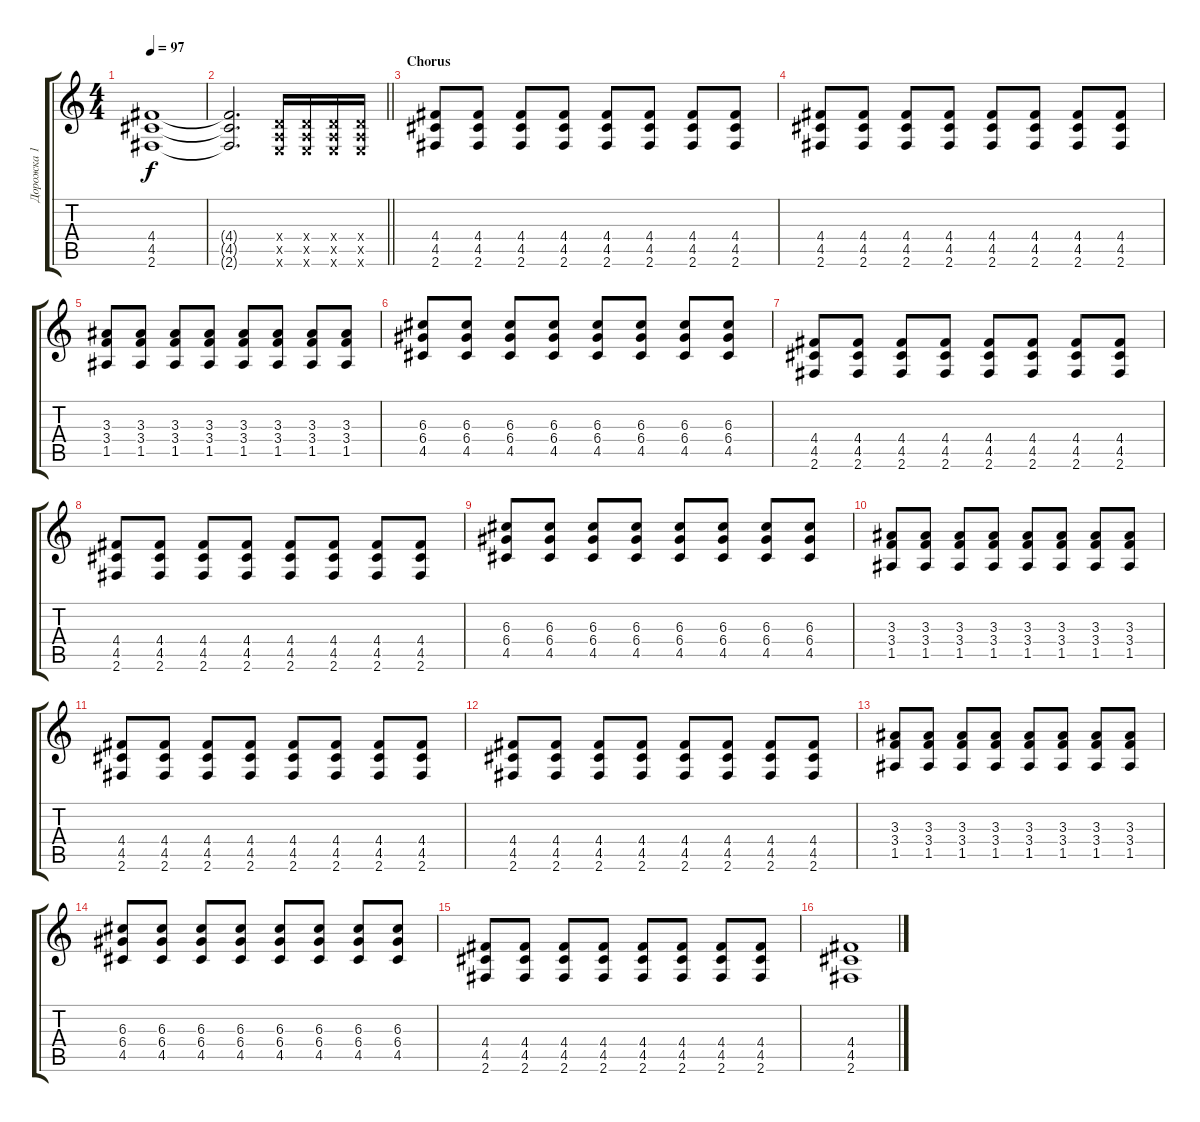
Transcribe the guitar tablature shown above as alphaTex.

\track ("Дорожка 1" "Дорожка 1") {instrument distortionguitar}
\staff {score tabs}
\tuning (E4 B3 G3 D3 A2 E2) {hide}
\ts (4 4)
\tempo 97
\clef g2
\ks c
(4.4 4.5 2.6).1{dy f} |
\barLineRight lightlight
(4.4{t} 4.5{t} 2.6{t}).2{d} (0.4{x} 0.5{x} 0.6{x}).16 (0.4{x} 0.5{x} 0.6{x}).16 (0.4{x} 0.5{x} 0.6{x}).16 (0.4{x} 0.5{x} 0.6{x}).16 |
\section ("" "Chorus")
(4.4 4.5 2.6).8 (4.4 4.5 2.6).8 (4.4 4.5 2.6).8 (4.4 4.5 2.6).8 (4.4 4.5 2.6).8 (4.4 4.5 2.6).8 (4.4 4.5 2.6).8 (4.4 4.5 2.6).8 |
(4.4 4.5 2.6).8 (4.4 4.5 2.6).8 (4.4 4.5 2.6).8 (4.4 4.5 2.6).8 (4.4 4.5 2.6).8 (4.4 4.5 2.6).8 (4.4 4.5 2.6).8 (4.4 4.5 2.6).8 |
(3.3 3.4 1.5).8 (3.3 3.4 1.5).8 (3.3 3.4 1.5).8 (3.3 3.4 1.5).8 (3.3 3.4 1.5).8 (3.3 3.4 1.5).8 (3.3 3.4 1.5).8 (3.3 3.4 1.5).8 |
(6.3 6.4 4.5).8 (6.3 6.4 4.5).8 (6.3 6.4 4.5).8 (6.3 6.4 4.5).8 (6.3 6.4 4.5).8 (6.3 6.4 4.5).8 (6.3 6.4 4.5).8 (6.3 6.4 4.5).8 |
(4.4 4.5 2.6).8 (4.4 4.5 2.6).8 (4.4 4.5 2.6).8 (4.4 4.5 2.6).8 (4.4 4.5 2.6).8 (4.4 4.5 2.6).8 (4.4 4.5 2.6).8 (4.4 4.5 2.6).8 |
(4.4 4.5 2.6).8 (4.4 4.5 2.6).8 (4.4 4.5 2.6).8 (4.4 4.5 2.6).8 (4.4 4.5 2.6).8 (4.4 4.5 2.6).8 (4.4 4.5 2.6).8 (4.4 4.5 2.6).8 |
(6.3 6.4 4.5).8 (6.3 6.4 4.5).8 (6.3 6.4 4.5).8 (6.3 6.4 4.5).8 (6.3 6.4 4.5).8 (6.3 6.4 4.5).8 (6.3 6.4 4.5).8 (6.3 6.4 4.5).8 |
(3.3 3.4 1.5).8 (3.3 3.4 1.5).8 (3.3 3.4 1.5).8 (3.3 3.4 1.5).8 (3.3 3.4 1.5).8 (3.3 3.4 1.5).8 (3.3 3.4 1.5).8 (3.3 3.4 1.5).8 |
(4.4 4.5 2.6).8 (4.4 4.5 2.6).8 (4.4 4.5 2.6).8 (4.4 4.5 2.6).8 (4.4 4.5 2.6).8 (4.4 4.5 2.6).8 (4.4 4.5 2.6).8 (4.4 4.5 2.6).8 |
(4.4 4.5 2.6).8 (4.4 4.5 2.6).8 (4.4 4.5 2.6).8 (4.4 4.5 2.6).8 (4.4 4.5 2.6).8 (4.4 4.5 2.6).8 (4.4 4.5 2.6).8 (4.4 4.5 2.6).8 |
(3.3 3.4 1.5).8 (3.3 3.4 1.5).8 (3.3 3.4 1.5).8 (3.3 3.4 1.5).8 (3.3 3.4 1.5).8 (3.3 3.4 1.5).8 (3.3 3.4 1.5).8 (3.3 3.4 1.5).8 |
(6.3 6.4 4.5).8 (6.3 6.4 4.5).8 (6.3 6.4 4.5).8 (6.3 6.4 4.5).8 (6.3 6.4 4.5).8 (6.3 6.4 4.5).8 (6.3 6.4 4.5).8 (6.3 6.4 4.5).8 |
(4.4 4.5 2.6).8 (4.4 4.5 2.6).8 (4.4 4.5 2.6).8 (4.4 4.5 2.6).8 (4.4 4.5 2.6).8 (4.4 4.5 2.6).8 (4.4 4.5 2.6).8 (4.4 4.5 2.6).8 |
(4.4 4.5 2.6).1{volume 10}
